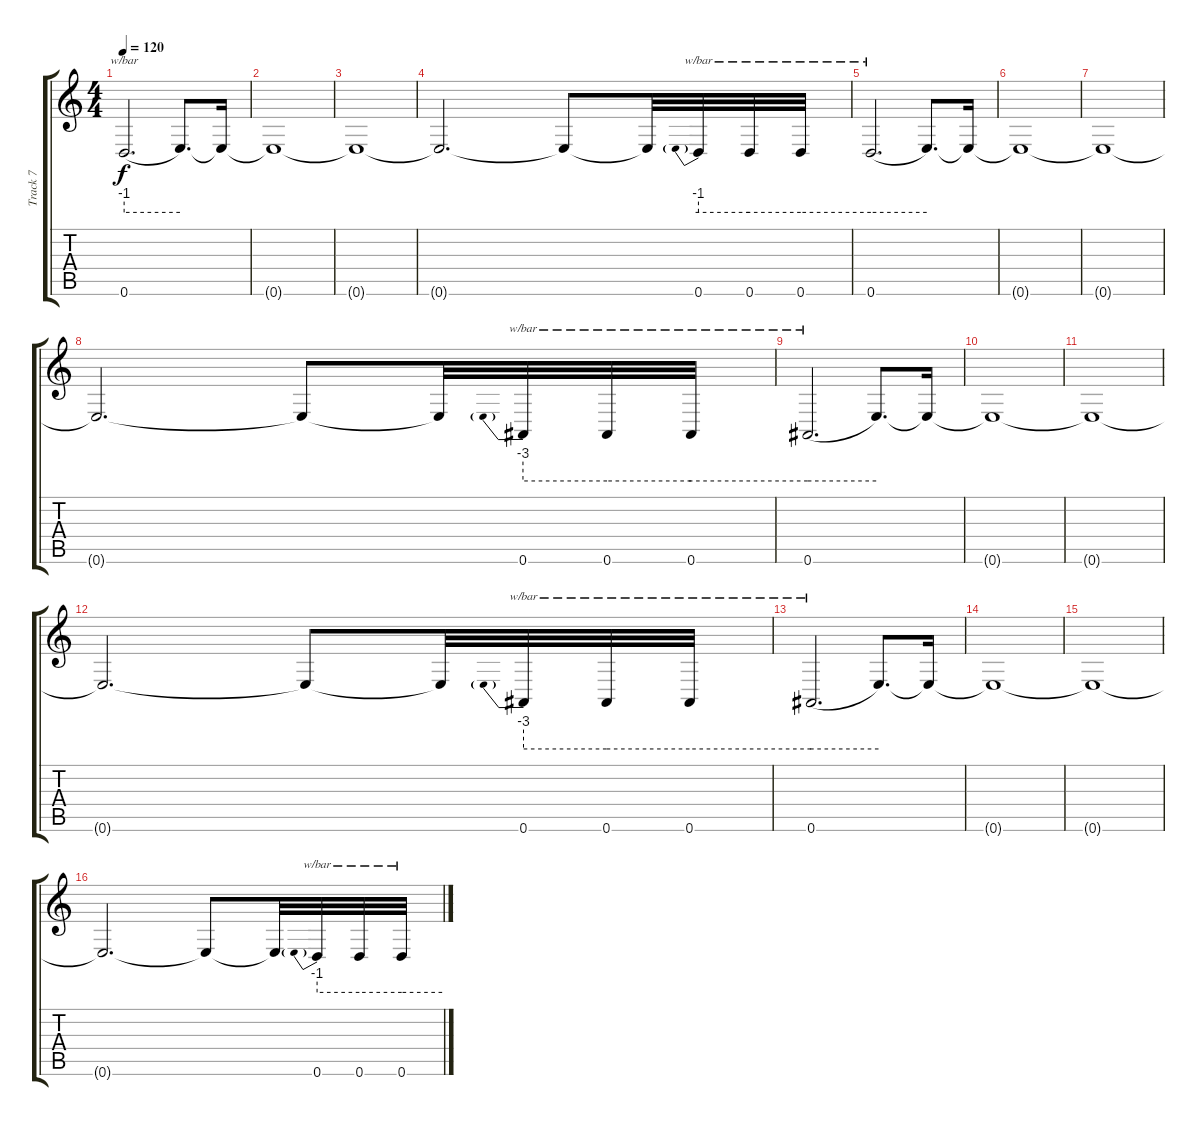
\track ("Track 7" "Track 7") {instrument electricbassfinger}
\staff {score tabs}
\tuning (E4 B3 G3 D3 A2 E2) {hide}
\ts (4 4)
\tempo 120
\clef g2
\ks c
0.6.2{d tbe (hold default 0 -4 60 -4) dy f} 0.6{t}.8{d} 0.6{t}.16 |
0.6{t}.1 |
0.6{t}.1 |
0.6{t}.2{d} 0.6{t}.8 0.6{t}.32 0.6.32{tbe (predive default 0 -4 60 -4)} 0.6.32{tbe (hold default 0 -4 60 -4)} 0.6.32{tbe (hold default 0 -4 60 -4)} |
0.6.2{d tbe (hold default 0 -4 60 -4)} 0.6{t}.8{d} 0.6{t}.16 |
0.6{t}.1 |
0.6{t}.1 |
0.6{t}.2{d} 0.6{t}.8 0.6{t}.32 0.6.32{tbe (predive default 0 -12 60 -12)} 0.6.32{tbe (hold default 0 -12 60 -12)} 0.6.32{tbe (hold default 0 -12 60 -12)} |
0.6.2{d tbe (hold default 0 -12 60 -12)} 0.6{t}.8{d} 0.6{t}.16 |
0.6{t}.1 |
0.6{t}.1 |
0.6{t}.2{d} 0.6{t}.8 0.6{t}.32 0.6.32{tbe (predive default 0 -12 60 -12)} 0.6.32{tbe (hold default 0 -12 60 -12)} 0.6.32{tbe (hold default 0 -12 60 -12)} |
0.6.2{d tbe (hold default 0 -12 60 -12)} 0.6{t}.8{d} 0.6{t}.16 |
0.6{t}.1 |
0.6{t}.1 |
0.6{t}.2{d} 0.6{t}.8 0.6{t}.32 0.6.32{tbe (predive default 0 -4 60 -4)} 0.6.32{tbe (hold default 0 -4 60 -4)} 0.6.32{tbe (hold default 0 -4 60 -4)}
